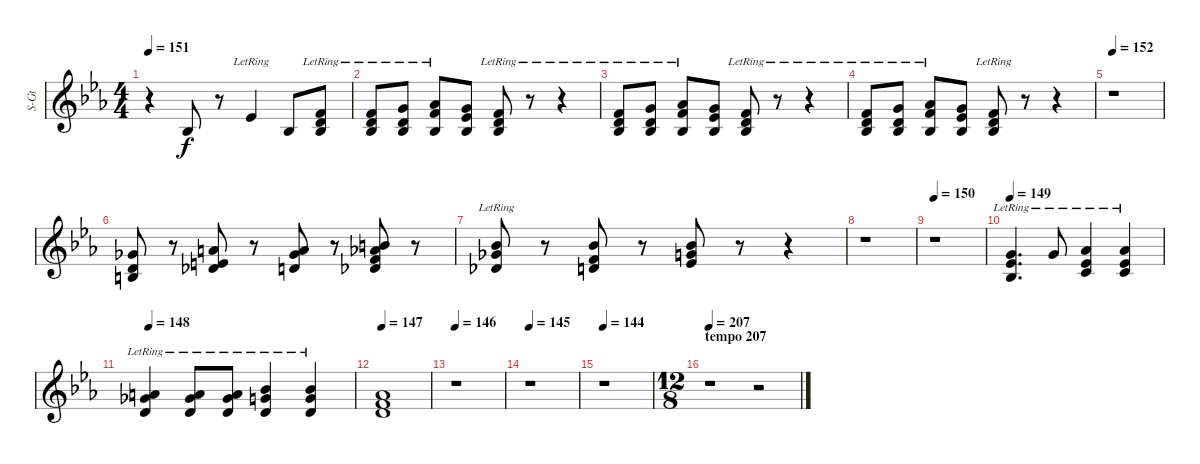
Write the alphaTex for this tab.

\bracketExtendMode groupsimilarinstruments
\otherSystemsTrackNameOrientation horizontal
\track ("Piano (RH)" "S-Gt") {instrument acousticgrandpiano}
\staff {score}
\tuning (F4 C4 F3 C3 F2 C2)
\ts (4 4)
\tempo 151
\clef g2
\ks eb
r.4{dy f beam Down} 5.3{acc b}.8{beam Up} r.8{beam Up} 3.2{lr acc b}.4{beam Up} 5.3{acc b}.8{beam Up} (0.1{lr acc forcenatural} 2.2{acc forcenatural} 5.3{lr acc b}).8{beam Up} |
(0.1{acc forcenatural} 2.2{acc forcenatural} 5.3{lr acc b}).8{beam Up} (2.1{acc forcenatural} 2.2{acc forcenatural} 5.3{lr acc b}).8{beam Up} (8.2{acc b} 0.1{lr acc forcenatural} 5.3{acc b}).8{beam Up} (2.1{acc forcenatural} 3.2{acc b} 5.3{acc b}).8{beam Up} (0.1{acc forcenatural} 2.2{acc forcenatural} 5.3{lr acc b}).8{beam Up} r.8{beam Up} r.4{beam Up} |
(0.1{acc forcenatural} 2.2{acc forcenatural} 5.3{lr acc b}).8{beam Up} (2.1{acc forcenatural} 2.2{acc forcenatural} 5.3{lr acc b}).8{beam Up} (8.2{acc b} 0.1{lr acc forcenatural} 5.3{acc b}).8{beam Up} (2.1{acc forcenatural} 3.2{acc b} 5.3{acc b}).8{beam Up} (0.1{acc forcenatural} 2.2{acc forcenatural} 5.3{lr acc b}).8{beam Up} r.8{beam Up} r.4{beam Up} |
(0.1{acc forcenatural} 2.2{acc forcenatural} 5.3{lr acc b}).8{beam Up} (2.1{acc forcenatural} 2.2{acc forcenatural} 5.3{lr acc b}).8{beam Up} (8.2{acc b} 0.1{lr acc forcenatural} 5.3{acc b}).8{beam Up} (2.1{acc forcenatural} 3.2{acc b} 5.3{acc b}).8{beam Up} (0.1{acc forcenatural} 2.2{acc forcenatural} 5.3{lr acc b}).8{beam Up} r.8{beam Up} r.4{beam Up} |
\tempo 152
r.1{beam Down} |
(1.1{acc b} 2.2{acc forcenatural} 6.3{acc forcenatural}).8{beam Up} r.8{beam Up} (4.1{acc forcenatural} 4.2{acc forcenatural} 8.3{acc b}).8{beam Up} r.8{beam Up} (16.3{acc forcenatural} 1.1{acc b} 2.2{acc forcenatural}).8{beam Up} r.8{beam Up} (0.1{acc forcenatural} 18.3{acc forcenatural} 20.4{acc b} 20.5{acc b}).8{beam Up} r.8{beam Up} |
(10.2{lr acc b} 13.3{acc b} 13.4{acc b}).8{beam Up} r.8{beam Up} (0.1{acc forcenatural} 10.2{acc b} 9.3{acc forcenatural}).8{beam Up} r.8{beam Up} (17.3{acc b} 2.1{acc forcenatural} 3.2{acc b}).8{beam Up} r.8{beam Up} r.4{beam Up} |
r.1{beam Down} |
\tempo 150
r.1{beam Down} |
\tempo 149
(2.1{lr acc forcenatural} 3.2{lr acc b} 5.3{acc b}).4{d beam Up} 2.1{lr acc forcenatural}.8{beam Up} (15.3{lr acc b} 15.4{lr acc b} 0.2{acc forcenatural}).4{beam Up} (0.2{lr acc forcenatural} 15.3{lr acc b} 15.4{lr acc b}).4{beam Up} |
\tempo 148
(16.3{acc forcenatural} 1.1{lr acc b} 2.2{acc forcenatural}).4{beam Up} (16.3{lr acc forcenatural} 1.1{lr acc b} 2.2{lr acc forcenatural}).8{beam Up} (16.3{lr acc forcenatural} 1.1{lr acc b} 2.2{lr acc forcenatural}).8{beam Up} (22.4{acc b} 26.5{lr acc forcenatural} 26.6{lr acc forcenatural}).4{beam Up} (10.2{acc b} 14.3{lr acc forcenatural} 14.4{lr acc forcenatural}).4{beam Up} |
\tempo 147
(0.1{acc forcenatural} 8.2{acc b} 9.3{acc forcenatural}).1{beam Up} |
\tempo 146
r.1{beam Down} |
\tempo 145
r.1{beam Down} |
\tempo 144
r.1{beam Down} |
\ts (12 8)
\section ("" "tempo 207")
\tempo 207
r.1{beam Down} r.2{beam Down}
